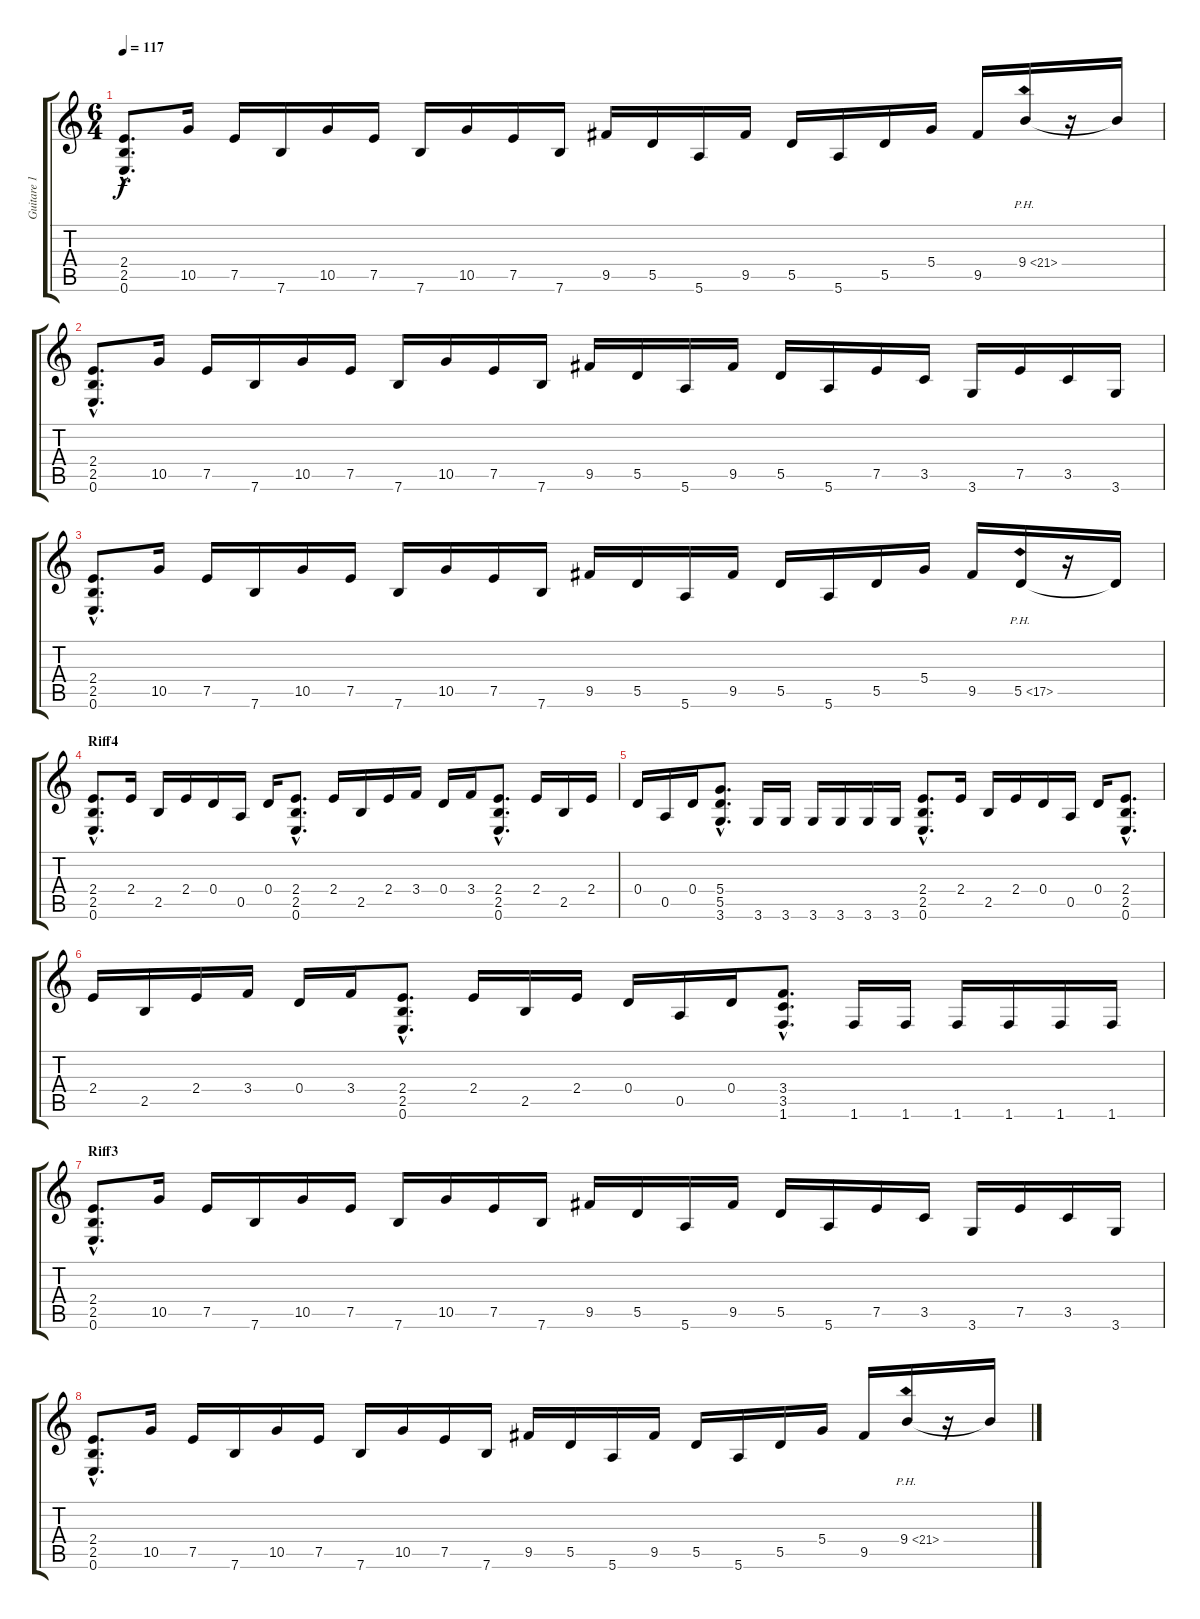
\track ("Guitare 1" "Guitare 1") {instrument distortionguitar}
\staff {score tabs}
\tuning (E4 B3 G3 D3 A2 E2) {hide}
\ts (6 4)
\tempo 117
\clef g2
\ks c
(2.4{hac} 2.5{hac} 0.6{hac}).8{d dy f} 10.5.16 7.5.16 7.6.16 10.5.16 7.5.16 7.6.16 10.5.16 7.5.16 7.6.16 9.5.16 5.5.16 5.6.16 9.5.16 5.5.16 5.6.16 5.5.16 5.4.16 9.5.16 9.4{ph 12}.16 r.16 9.4{t}.16 |
(2.4{hac} 2.5{hac} 0.6{hac}).8{d} 10.5.16 7.5.16 7.6.16 10.5.16 7.5.16 7.6.16 10.5.16 7.5.16 7.6.16 9.5.16 5.5.16 5.6.16 9.5.16 5.5.16 5.6.16 7.5.16 3.5.16 3.6.16 7.5.16 3.5.16 3.6.16 |
(2.4{hac} 2.5{hac} 0.6{hac}).8{d} 10.5.16 7.5.16 7.6.16 10.5.16 7.5.16 7.6.16 10.5.16 7.5.16 7.6.16 9.5.16 5.5.16 5.6.16 9.5.16 5.5.16 5.6.16 5.5.16 5.4.16 9.5.16 5.5{ph 12}.16 r.16 5.5{t}.16 |
\section ("" "Riff4")
(2.4{hac} 2.5{hac} 0.6{hac}).8{d} 2.4.16 2.5.16 2.4.16 0.4.16 0.5.16 0.4.16 (2.4{hac} 2.5{hac} 0.6{hac}).8{d} 2.4.16 2.5.16 2.4.16 3.4.16 0.4.16 3.4.16 (2.4{hac} 2.5{hac} 0.6{hac}).8{d} 2.4.16 2.5.16 2.4.16 |
0.4.16 0.5.16 0.4.16 (5.4{hac} 5.5{hac} 3.6{hac}).8{d} 3.6.16 3.6.16 3.6.16 3.6.16 3.6.16 3.6.16 (2.4{hac} 2.5{hac} 0.6{hac}).8{d} 2.4.16 2.5.16 2.4.16 0.4.16 0.5.16 0.4.16 (2.4{hac} 2.5{hac} 0.6{hac}).8{d} |
2.4.16 2.5.16 2.4.16 3.4.16 0.4.16 3.4.16 (2.4{hac} 2.5{hac} 0.6{hac}).8{d} 2.4.16 2.5.16 2.4.16 0.4.16 0.5.16 0.4.16 (3.4{hac} 3.5{hac} 1.6{hac}).8{d} 1.6.16 1.6.16 1.6.16 1.6.16 1.6.16 1.6.16 |
\section ("" "Riff3")
(2.4{hac} 2.5{hac} 0.6{hac}).8{d} 10.5.16 7.5.16 7.6.16 10.5.16 7.5.16 7.6.16 10.5.16 7.5.16 7.6.16 9.5.16 5.5.16 5.6.16 9.5.16 5.5.16 5.6.16 7.5.16 3.5.16 3.6.16 7.5.16 3.5.16 3.6.16 |
(2.4{hac} 2.5{hac} 0.6{hac}).8{d} 10.5.16 7.5.16 7.6.16 10.5.16 7.5.16 7.6.16 10.5.16 7.5.16 7.6.16 9.5.16 5.5.16 5.6.16 9.5.16 5.5.16 5.6.16 5.5.16 5.4.16 9.5.16 9.4{ph 12}.16 r.16 9.4{t}.16
